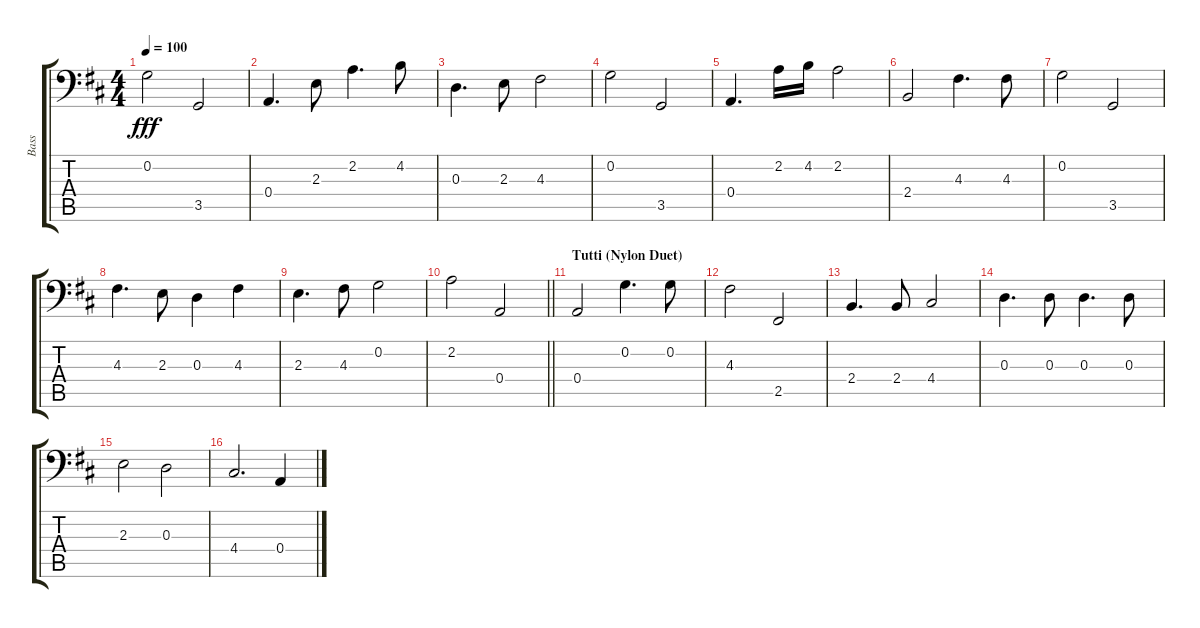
\track ("Bass" "Bass") {instrument electricbassfinger}
\staff {score tabs}
\tuning (C3 G2 D2 A1 E1 B0) {hide}
\ts (4 4)
\tempo 100
\clef f4
\ks d
0.2.2{dy fff} 3.5.2 |
0.4.4{d} 2.3.8 2.2.4{d} 4.2.8 |
0.3.4{d} 2.3.8 4.3.2 |
0.2.2 3.5.2 |
0.4.4{d} 2.2.16 4.2.16 2.2.2 |
2.4.2 4.3.4{d} 4.3.8 |
0.2.2 3.5.2 |
4.3.4{d} 2.3.8 0.3.4 4.3.4 |
2.3.4{d} 4.3.8 0.2.2 |
\barLineRight lightlight
2.2.2 0.4.2 |
\section ("" "Tutti (Nylon Duet)")
0.4.2 0.2.4{d} 0.2.8 |
4.3.2 2.5.2 |
2.4.4{d} 2.4.8 4.4.2 |
0.3.4{d} 0.3.8 0.3.4{d} 0.3.8 |
2.3.2 0.3.2 |
4.4.2{d} 0.4.4
